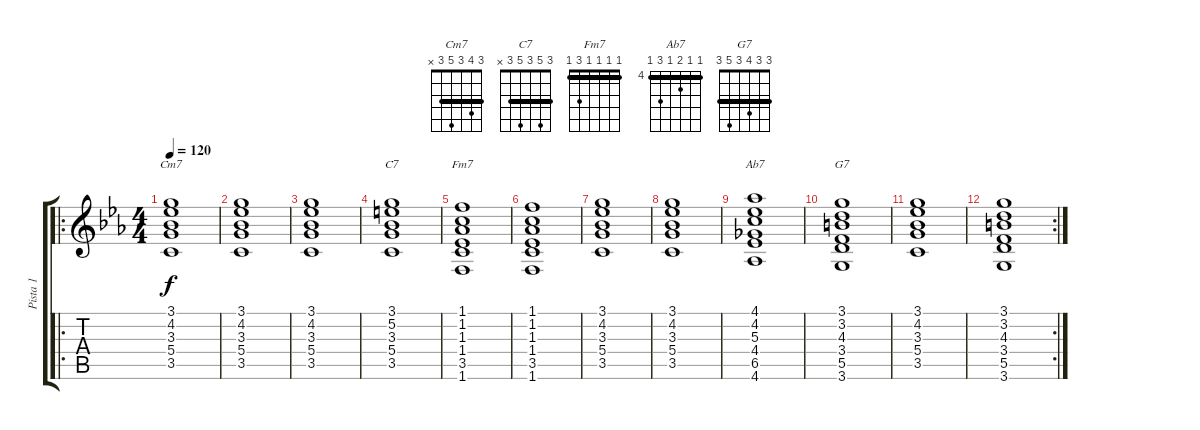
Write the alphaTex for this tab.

\track ("Pista 1" "Pista 1") {instrument acousticguitarsteel}
\staff {score tabs}
\tuning (E4 B3 G3 D3 A2 E2) {hide}
\chord ("Cm7" 3 4 3 5 3 x) {barre 3}
\chord ("C7" 3 5 3 5 3 x) {barre 3}
\chord ("Fm7" 1 1 1 1 3 1) {barre 1}
\chord ("Ab7" 4 4 5 4 6 4) {firstfret 4 barre 4}
\chord ("G7" 3 3 4 3 5 3) {barre 3}
\ro
\ts (4 4)
\tempo 120
\clef g2
\ks cminor
(3.1 4.2 3.3 5.4 3.5).1{ch "Cm7" dy f instrument acousticguitarsteel} |
(3.1 4.2 3.3 5.4 3.5).1 |
(3.1 4.2 3.3 5.4 3.5).1 |
(3.1 5.2 3.3 5.4 3.5).1{ch "C7"} |
(1.1 1.2 1.3 1.4 3.5 1.6).1{ch "Fm7"} |
(1.1 1.2 1.3 1.4 3.5 1.6).1 |
(3.1 4.2 3.3 5.4 3.5).1 |
(3.1 4.2 3.3 5.4 3.5).1 |
(4.1 4.2 5.3 4.4 6.5 4.6).1{ch "Ab7"} |
(3.1 3.2 4.3 3.4 5.5 3.6).1{ch "G7"} |
(3.1 4.2 3.3 5.4 3.5).1 |
\rc 2
(3.1 3.2 4.3 3.4 5.5 3.6).1
